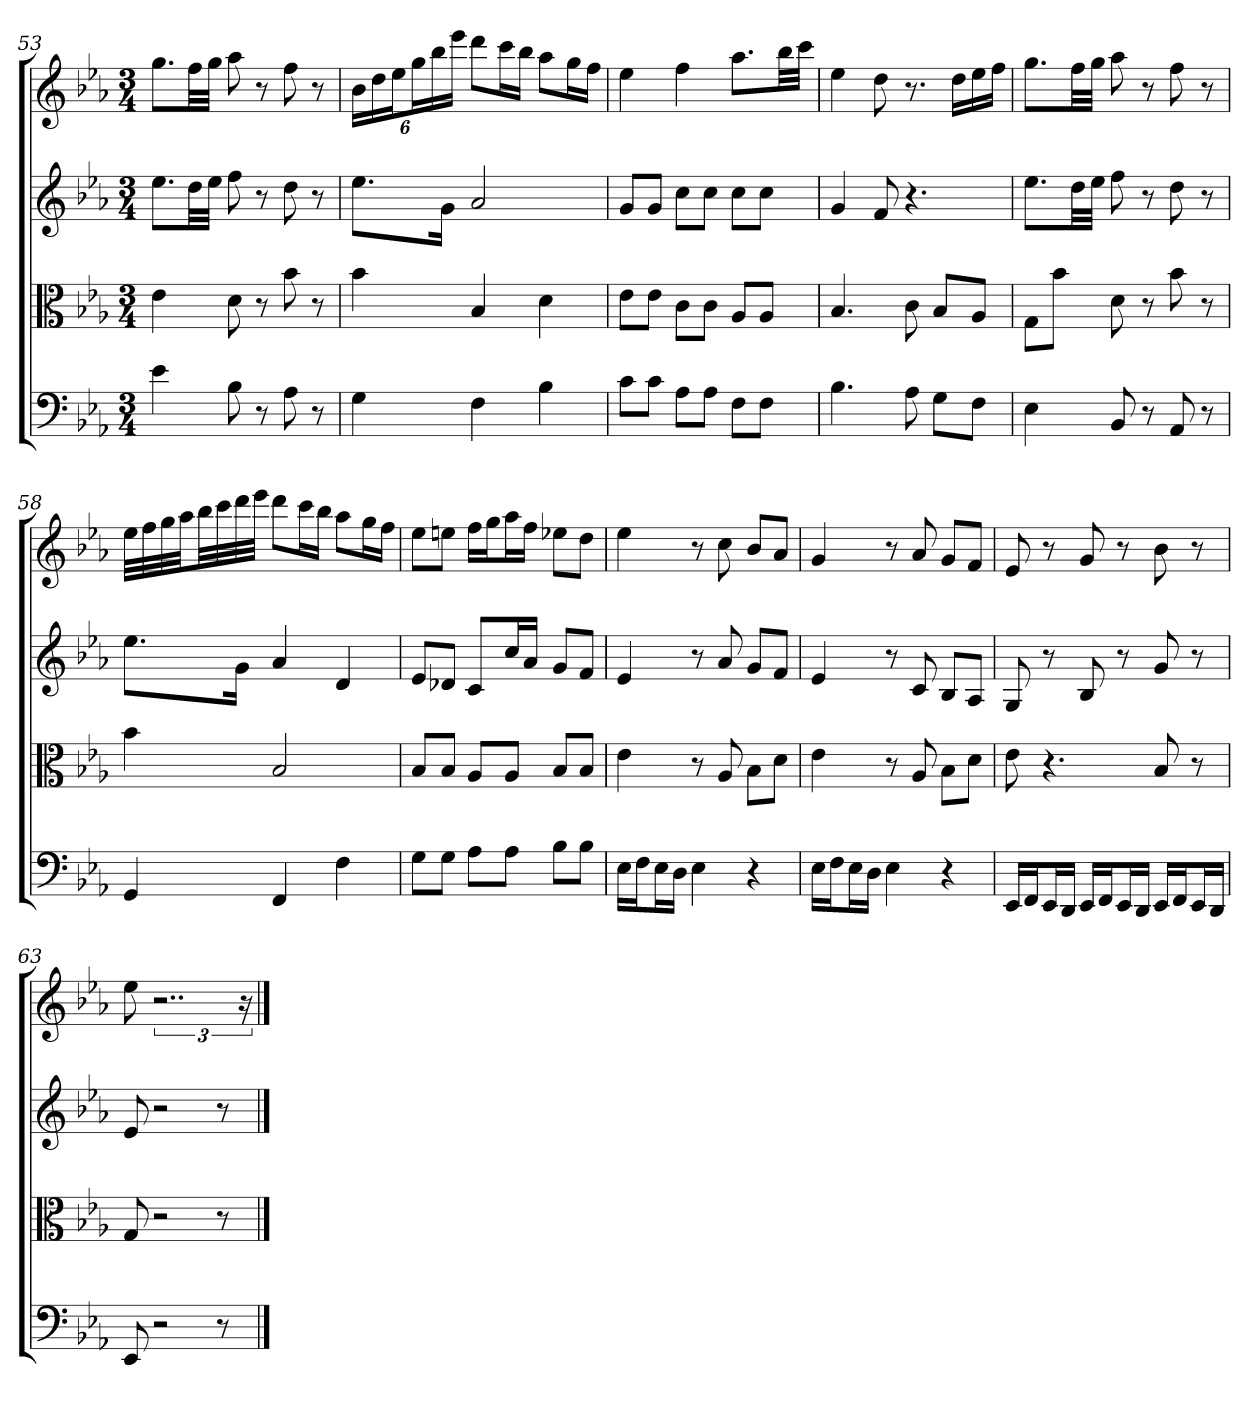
**kern	**kern	**kern	**kern
*part4	*part3	*part2	*part1
*staff4	*staff3	*staff2	*staff1
*clefF4	*clefC3	*	*
*k[b-e-a-]	*k[b-e-a-]	*k[b-e-a-]	*k[b-e-a-]
*E-:	*E-:	*E-:	*E-:
*M3/4	*M3/4	*M3/4	*M3/4
=53	=53	=53	=53
4e-	4e-	8.ee-L	8.ggL
.	.	32ddLL	32ffLL
.	.	32ee-JJJ	32ggJJJ
8B-	8d	8ff	8aa-
8r	8r	8r	8r
8A-	8b-	8dd	8ff
8r	8r	8r	8r
=54	=54	=54	=54
4G	4b-	8.ee-L	24b-LL
.	.	.	24dd
.	.	.	24ee-J
.	.	.	24ggL
.	.	.	24bb-
.	.	16gJk	.
.	.	.	24eee-JJ
4F	4B-	2a-	8dddL
.	.	.	16cccL
.	.	.	16bb-JJ
4B-	4d	.	8aa-L
.	.	.	16ggL
.	.	.	16ffJJ
=55	=55	=55	=55
8c\L	8e-\L	8gL	4ee-
8c\J	8e-\J	8gJ	.
8A-\L	8c\L	8ccL	4ff
8A-\J	8c\J	8ccJ	.
8F\L	8A-/L	8ccL	8.aa-L
8F\J	8A-/J	8ccJ	.
.	.	.	32bb-LL
.	.	.	32cccJJJ
=56	=56	=56	=56
4.B-	4.B-	4g	4ee-
.	.	8f	8dd
8A-	8c	4.r	8.r
8G\L	8B-/L	.	.
.	.	.	16ddLL
8F\J	8A-/J	.	16ee-
.	.	.	16ffJJ
=57	=57	=57	=57
4E-	8G\L	8.ee-L	8.ggL
.	8b-\J	.	.
.	.	32ddLL	32ffLL
.	.	32ee-JJJ	32ggJJJ
8BB-	8d	8ff	8aa-
8r	8r	8r	8r
8AA-	8b-	8dd	8ff
8r	8r	8r	8r
=58	=58	=58	=58
4GG	4b-	8.ee-L	32ee-LLL
.	.	.	32ff
.	.	.	32gg
.	.	.	32aa-JJ
.	.	.	32bb-LL
.	.	.	32ccc
.	.	16gJk	32ddd
.	.	.	32eee-JJJ
4FF	2B-	4a-	8dddL
.	.	.	16cccL
.	.	.	16bb-JJ
4F	.	4d	8aa-L
.	.	.	16ggL
.	.	.	16ffJJ
=59	=59	=59	=59
8G\L	8B-/L	8e-L	8ee-L
8G\J	8B-/J	8d-XJ	8eenJ
8A-\L	8A-/L	8cL	16ffLL
.	.	.	16ggJ
8A-\J	8A-/J	16ccL	16aa-L
.	.	16a-JJ	16ffJJ
8B-\L	8B-/L	8gL	8ee-XL
8B-\J	8B-/J	8fJ	8ddJ
=60	=60	=60	=60
16E-\LL	4e-	4e-	4ee-
16F\J	.	.	.
16E-\L	.	.	.
16D\JJ	.	.	.
4E-	8r	8r	8r
.	8A-	8a-	8cc
4r	8B-\L	8gL	8b-L
.	8d\J	8fJ	8a-J
=61	=61	=61	=61
16E-\LL	4e-	4e-	4g
16F\J	.	.	.
16E-\L	.	.	.
16D\JJ	.	.	.
4E-	8r	8r	8r
.	8A-	8c	8a-
4r	8B-\L	8B-L	8gL
.	8d\J	8A-J	8fJ
=62	=62	=62	=62
16EE-/LL	8e-	8G	8e-
16FF/J	.	.	.
16EE-/L	4.r	8r	8r
16DD/JJ	.	.	.
16EE-/LL	.	8B-	8g
16FF/J	.	.	.
16EE-/L	.	8r	8r
16DD/JJ	.	.	.
16EE-/LL	8B-	8g	8b-
16FF/J	.	.	.
16EE-/L	8r	8r	8r
16DD/JJ	.	.	.
=63	=63	=63	=63
8EE-	8G	8e-	8ee-
2r	2r	2r	3..r
8r	8r	8r	.
.	.	.	24r
==	==	==	==
*-	*-	*-	*-
